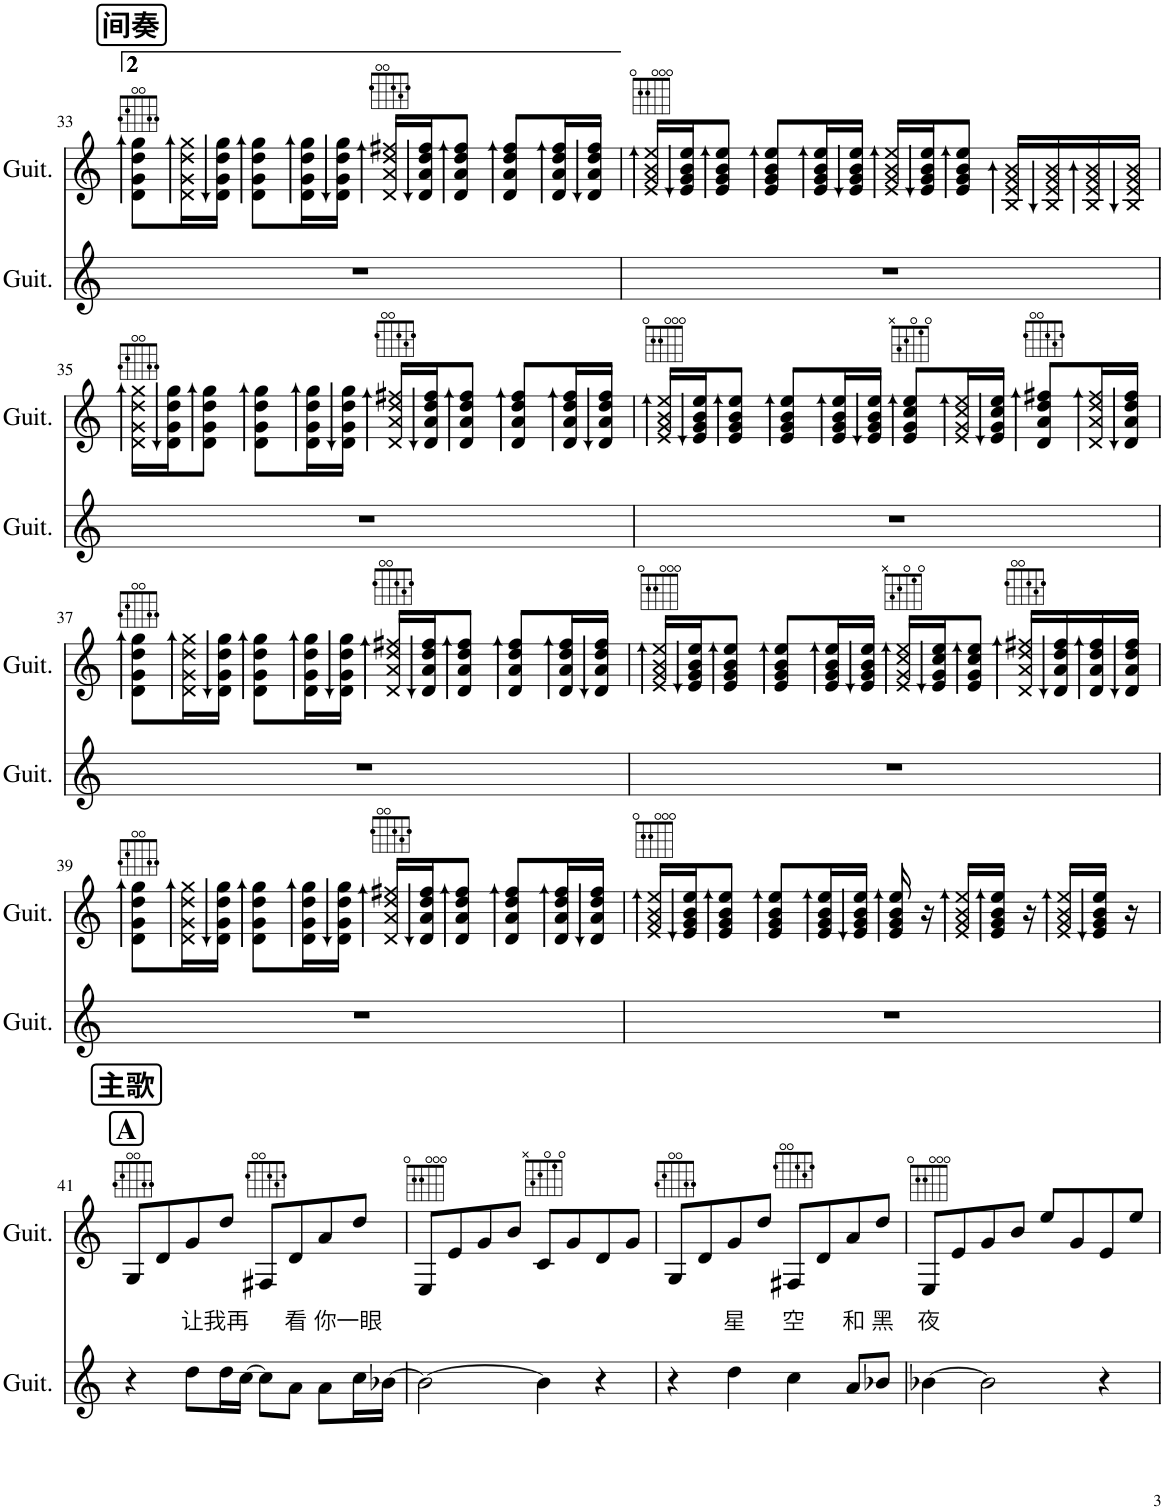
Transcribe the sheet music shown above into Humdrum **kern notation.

**kern	**kern	**text
*part2	*part1	*part1
*staff2	*staff1	*staff1
*I"Guitar	*I"Guitar	*
*I'Guit.	*I'Guit.	*
!!LO:PB:g=z
*clefG2	*clefG2	*
*Trd7c12	*Trd7c12	*
*k[]	*k[]	*
*M4/4	*M4/4	*
!!LO:REH:place=s1:a:B:cj:fs=14:t=间奏
=33	=33	=33
1r	8d\ 8g\ 8dd\ 8gg\L	.
.	16d\ 16g\ 16dd\ 16gg\L	.
.	16d\ 16g\ 16dd\ 16gg\JJ	.
.	8d\ 8g\ 8dd\ 8gg\L	.
.	16d\ 16g\ 16dd\ 16gg\L	.
.	16d\ 16g\ 16dd\ 16gg\JJ	.
.	16d/ 16a/ 16dd/ 16ff#X/LL	.
.	16d/ 16a/ 16dd/ 16ff#/J	.
.	8d/ 8a/ 8dd/ 8ff#/J	.
.	8d/ 8a/ 8dd/ 8ff#/L	.
.	16d/ 16a/ 16dd/ 16ff#/L	.
.	16d/ 16a/ 16dd/ 16ff#/JJ	.
=34	=34	=34
1r	16e/ 16g/ 16b/ 16ee/LL	.
.	16e/ 16g/ 16b/ 16ee/J	.
.	8e/ 8g/ 8b/ 8ee/J	.
.	8e/ 8g/ 8b/ 8ee/L	.
.	16e/ 16g/ 16b/ 16ee/L	.
.	16e/ 16g/ 16b/ 16ee/JJ	.
.	16e/ 16g/ 16b/ 16ee/LL	.
.	16e/ 16g/ 16b/ 16ee/J	.
.	8e/ 8g/ 8b/ 8ee/J	.
.	16B/ 16e/ 16g/ 16b/LL	.
.	16B/ 16e/ 16g/ 16b/	.
.	16B/ 16e/ 16g/ 16b/	.
.	16B/ 16e/ 16g/ 16b/JJ	.
!!LO:LB:g=z
=35	=35	=35
1r	16d\ 16g\ 16dd\ 16gg\LL	.
.	16d\ 16g\ 16dd\ 16gg\J	.
.	8d\ 8g\ 8dd\ 8gg\J	.
.	8d\ 8g\ 8dd\ 8gg\L	.
.	16d\ 16g\ 16dd\ 16gg\L	.
.	16d\ 16g\ 16dd\ 16gg\JJ	.
.	16d/ 16a/ 16dd/ 16ff#X/LL	.
.	16d/ 16a/ 16dd/ 16ff#/J	.
.	8d/ 8a/ 8dd/ 8ff#/J	.
.	8d/ 8a/ 8dd/ 8ff#/L	.
.	16d/ 16a/ 16dd/ 16ff#/L	.
.	16d/ 16a/ 16dd/ 16ff#/JJ	.
=36	=36	=36
1r	16e/ 16g/ 16b/ 16ee/LL	.
.	16e/ 16g/ 16b/ 16ee/J	.
.	8e/ 8g/ 8b/ 8ee/J	.
.	8e/ 8g/ 8b/ 8ee/L	.
.	16e/ 16g/ 16b/ 16ee/L	.
.	16e/ 16g/ 16b/ 16ee/JJ	.
.	8e/ 8g/ 8cc/ 8ee/L	.
.	16e/ 16g/ 16cc/ 16ee/L	.
.	16e/ 16g/ 16cc/ 16ee/JJ	.
.	8d/ 8a/ 8dd/ 8ff#X/L	.
.	16d/ 16a/ 16dd/ 16ff#/L	.
.	16d/ 16a/ 16dd/ 16ff#/JJ	.
!!LO:LB:g=z
=37	=37	=37
1r	8d\ 8g\ 8dd\ 8gg\L	.
.	16d\ 16g\ 16dd\ 16gg\L	.
.	16d\ 16g\ 16dd\ 16gg\JJ	.
.	8d\ 8g\ 8dd\ 8gg\L	.
.	16d\ 16g\ 16dd\ 16gg\L	.
.	16d\ 16g\ 16dd\ 16gg\JJ	.
.	16d/ 16a/ 16dd/ 16ff#X/LL	.
.	16d/ 16a/ 16dd/ 16ff#/J	.
.	8d/ 8a/ 8dd/ 8ff#/J	.
.	8d/ 8a/ 8dd/ 8ff#/L	.
.	16d/ 16a/ 16dd/ 16ff#/L	.
.	16d/ 16a/ 16dd/ 16ff#/JJ	.
=38	=38	=38
1r	16e/ 16g/ 16b/ 16ee/LL	.
.	16e/ 16g/ 16b/ 16ee/J	.
.	8e/ 8g/ 8b/ 8ee/J	.
.	8e/ 8g/ 8b/ 8ee/L	.
.	16e/ 16g/ 16b/ 16ee/L	.
.	16e/ 16g/ 16b/ 16ee/JJ	.
.	16e/ 16g/ 16cc/ 16ee/LL	.
.	16e/ 16g/ 16cc/ 16ee/J	.
.	8e/ 8g/ 8cc/ 8ee/J	.
.	16d/ 16a/ 16dd/ 16ff#X/LL	.
.	16d/ 16a/ 16dd/ 16ff#/	.
.	16d/ 16a/ 16dd/ 16ff#/	.
.	16d/ 16a/ 16dd/ 16ff#/JJ	.
!!LO:LB:g=z
=39	=39	=39
1r	8d\ 8g\ 8dd\ 8gg\L	.
.	16d\ 16g\ 16dd\ 16gg\L	.
.	16d\ 16g\ 16dd\ 16gg\JJ	.
.	8d\ 8g\ 8dd\ 8gg\L	.
.	16d\ 16g\ 16dd\ 16gg\L	.
.	16d\ 16g\ 16dd\ 16gg\JJ	.
.	16d/ 16a/ 16dd/ 16ff#X/LL	.
.	16d/ 16a/ 16dd/ 16ff#/J	.
.	8d/ 8a/ 8dd/ 8ff#/J	.
.	8d/ 8a/ 8dd/ 8ff#/L	.
.	16d/ 16a/ 16dd/ 16ff#/L	.
.	16d/ 16a/ 16dd/ 16ff#/JJ	.
=40	=40	=40
1r	16e/ 16g/ 16b/ 16ee/LL	.
.	16e/ 16g/ 16b/ 16ee/J	.
.	8e/ 8g/ 8b/ 8ee/J	.
.	8e/ 8g/ 8b/ 8ee/L	.
.	16e/ 16g/ 16b/ 16ee/L	.
.	16e/ 16g/ 16b/ 16ee/JJ	.
.	16e/ 16g/ 16b/ 16ee/	.
.	16r	.
.	16e/ 16g/ 16b/ 16ee/LL	.
.	16e/ 16g/ 16b/ 16ee/JJ	.
.	16r	.
.	16e/ 16g/ 16b/ 16ee/LL	.
.	16e/ 16g/ 16b/ 16ee/JJ	.
.	16r	.
!!LO:LB:g=z
!!LO:REH:place=s1:a:B:cj:fs=14:t=主歌
!!LO:REH:place=s1:a:B:cj:fs=14:t=A
=41	=41	=41
4r	8G/L	.
.	8d/	.
!	!	!LO:LY:b
8dd\L	8g/	让
!	!	!LO:LY:b
16dd\L	8dd/J	我再
[16cc\JJ	.	.
8cc\L]	8F#X/L	.
!	!	!LO:LY:b
8a\J	8d/	看
!	!	!LO:LY:b
8a\L	8a/	你
!	!	!LO:LY:b
16cc\L	8dd/J	一眼
[16b-X\JJ	.	.
=42	=42	=42
2b-\_	8E/L	.
.	8e/	.
.	8g/	.
.	8b/J	.
4b-\]	8c/L	.
.	8g/	.
4r	8d/	.
.	8g/J	.
=43	=43	=43
4r	8G/L	.
.	8d/	.
!	!	!LO:LY:b
4dd\	8g/	星
.	8dd/J	.
!	!	!LO:LY:b
4cc\	8F#X/L	空
.	8d/	.
!	!	!LO:LY:b
8a/L	8a/	和
!	!	!LO:LY:b
8b-X/J	8dd/J	黑
=44	=44	=44
!	!	!LO:LY:b
[4b-X\	8E/L	夜
.	8e/	.
2b-\]	8g/	.
.	8b/J	.
.	8ee/L	.
.	8g/	.
4r	8e/	.
.	8ee/J	.
=	=	=
*-	*-	*-
